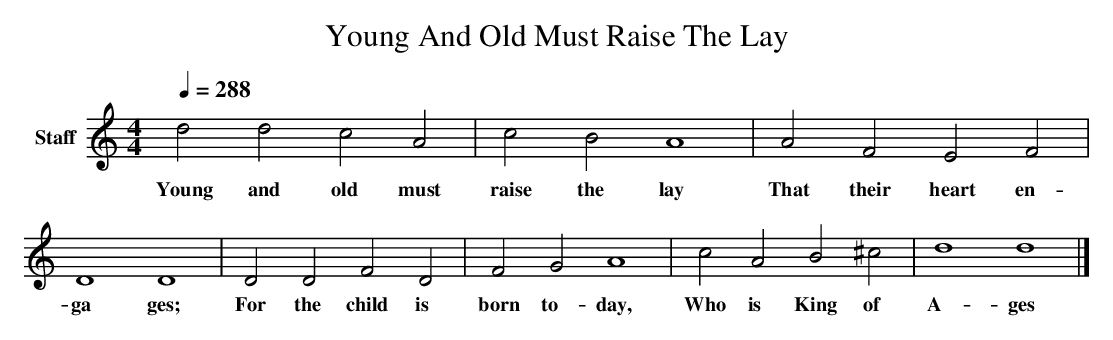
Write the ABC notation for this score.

X:1
T: Young And Old Must Raise The Lay
L: 1/4
M: 4/4
Q: 1/4=288
V: P1 name="Staff"
K: C
[V: P1]  d2 d2 c2 A2 | c2 B2 A4 | A2 F2 E2 F2 | D4 D4 | D2 D2 F2 D2 | F2 G2 A4 | c2 A2 B2 ^c2 | d4 d4|]
w: Young and old must raise the lay That their heart en- ga ges; For the child is born to- day, Who is King of A- ges
